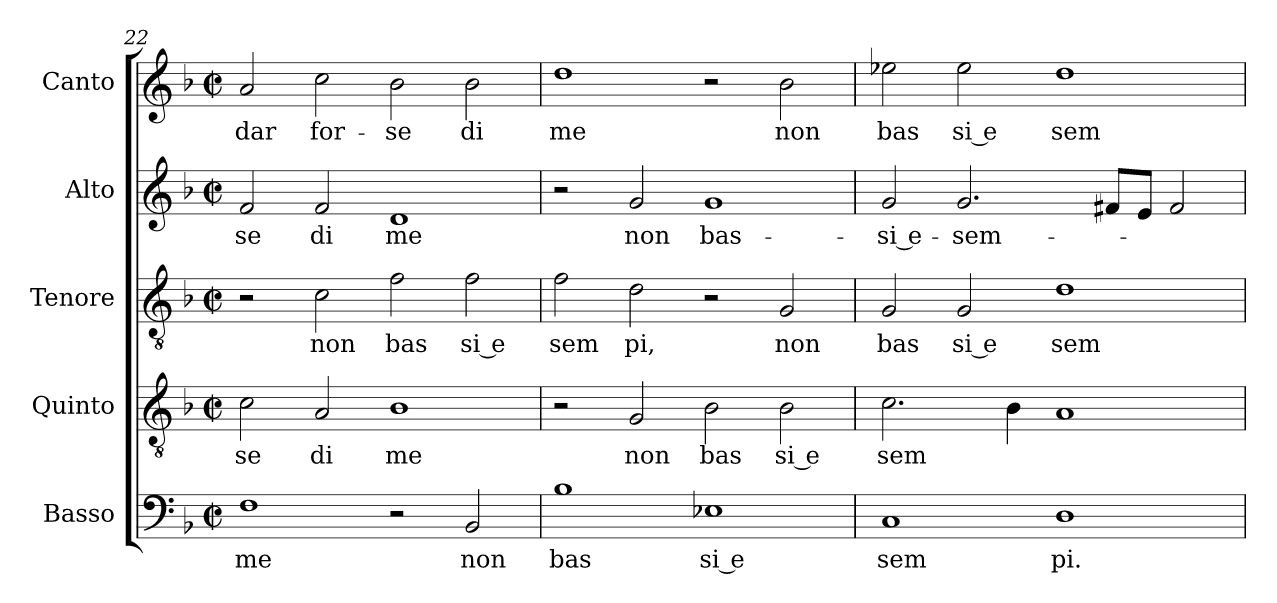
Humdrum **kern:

**kern	**text	**kern	**text	**kern	**text	**kern	**text	**kern	**text
*part5	*part5	*part4	*part4	*part3	*part3	*part2	*part2	*part1	*part1
*staff5	*staff5	*staff4	*staff4	*staff3	*staff3	*staff2	*staff2	*staff1	*staff1
*I"Basso	*	*I"Quinto	*	*I"Tenore	*	*I"Alto	*	*I"Canto	*
*clefF4	*	*clefGv2	*	*clefGv2	*	*clefG2	*	*clefG2	*
*k[b-]	*	*k[b-]	*	*k[b-]	*	*k[b-]	*	*k[b-]	*
*F:	*	*F:	*	*F:	*	*F:	*	*F:	*
*M2/2	*	*M2/2	*	*M2/2	*	*M2/2	*	*M2/2	*
*met(c|)	*	*met(c|)	*	*met(c|)	*	*met(c|)	*	*met(c|)	*
=22	=22	=22	=22	=22	=22	=22	=22	=22	=22
!	!LO:LY:b:cj	!	!LO:LY:b:cj	!	!	!	!LO:LY:b:cj	!	!LO:LY:b:cj
1F	me	2c\	se	2r	.	2f/	-se	2a/	dar
!	!	!	!LO:LY:b:cj	!	!LO:LY:b:cj	!	!LO:LY:b:cj	!	!LO:LY:b:cj
.	.	2A/	di	2c\	non	2f/	di	2cc\	for-
!	!	!	!LO:LY:b:cj	!	!LO:LY:b:cj	!	!LO:LY:b:cj	!	!LO:LY:b:cj
2r	.	1B-	me	2f\	bas	1d	me	2b-\	-se
!	!LO:LY:b:cj	!	!	!	!LO:LY:b:rj	!	!	!	!LO:LY:b:cj
2BB-/	non	.	.	2f\	si e	.	.	2b-\	di
=23	=23	=23	=23	=23	=23	=23	=23	=23	=23
!	!LO:LY:b:cj	!	!	!	!LO:LY:b:cj	!	!	!	!LO:LY:b:cj
1B-	bas	2r	.	2f\	sem	2r	.	1dd	me
!	!	!	!LO:LY:b:cj	!	!LO:LY:b:cj	!	!LO:LY:b:cj	!	!
.	.	2G/	non	2d\	pi,	2g/	non	.	.
!	!LO:LY:b:rj	!	!LO:LY:b:cj	!	!	!	!LO:LY:b:cj	!	!
1E-X	si e	2B-\	bas	2r	.	1g	bas-	2r	.
!	!	!	!LO:LY:b:rj	!	!LO:LY:b:cj	!	!	!	!LO:LY:b:cj
.	.	2B-\	si e	2G/	non	.	.	2b-\	non
!!LO:LB:g=z
=24	=24	=24	=24	=24	=24	=24	=24	=24	=24
!	!LO:LY:b:cj	!	!LO:LY:b	!	!LO:LY:b:cj	!	!LO:LY:b:rj	!	!LO:LY:b:cj
1C	sem	2.c\	sem	2G/	bas	2g/	-si e-	2ee-\	bas
!	!	!	!	!	!LO:LY:b:rj	!	!LO:LY:b	!	!LO:LY:b:rj
.	.	.	.	2G/	si e	2.g/	-sem-	2ee-\	si e
.	.	4B-\	.	.	.	.	.	.	.
!	!LO:LY:b:cj	!	!	!	!LO:LY:b:cj	!	!	!	!LO:LY:b:cj
1D	pi.	1A	.	1d	sem	.	.	1dd	sem
.	.	.	.	.	.	8f#/L	.	.	.
.	.	.	.	.	.	8e/J	.	.	.
.	.	.	.	.	.	2f#/	.	.	.
=	=	=	=	=	=	=	=	=	=
*-	*-	*-	*-	*-	*-	*-	*-	*-	*-
